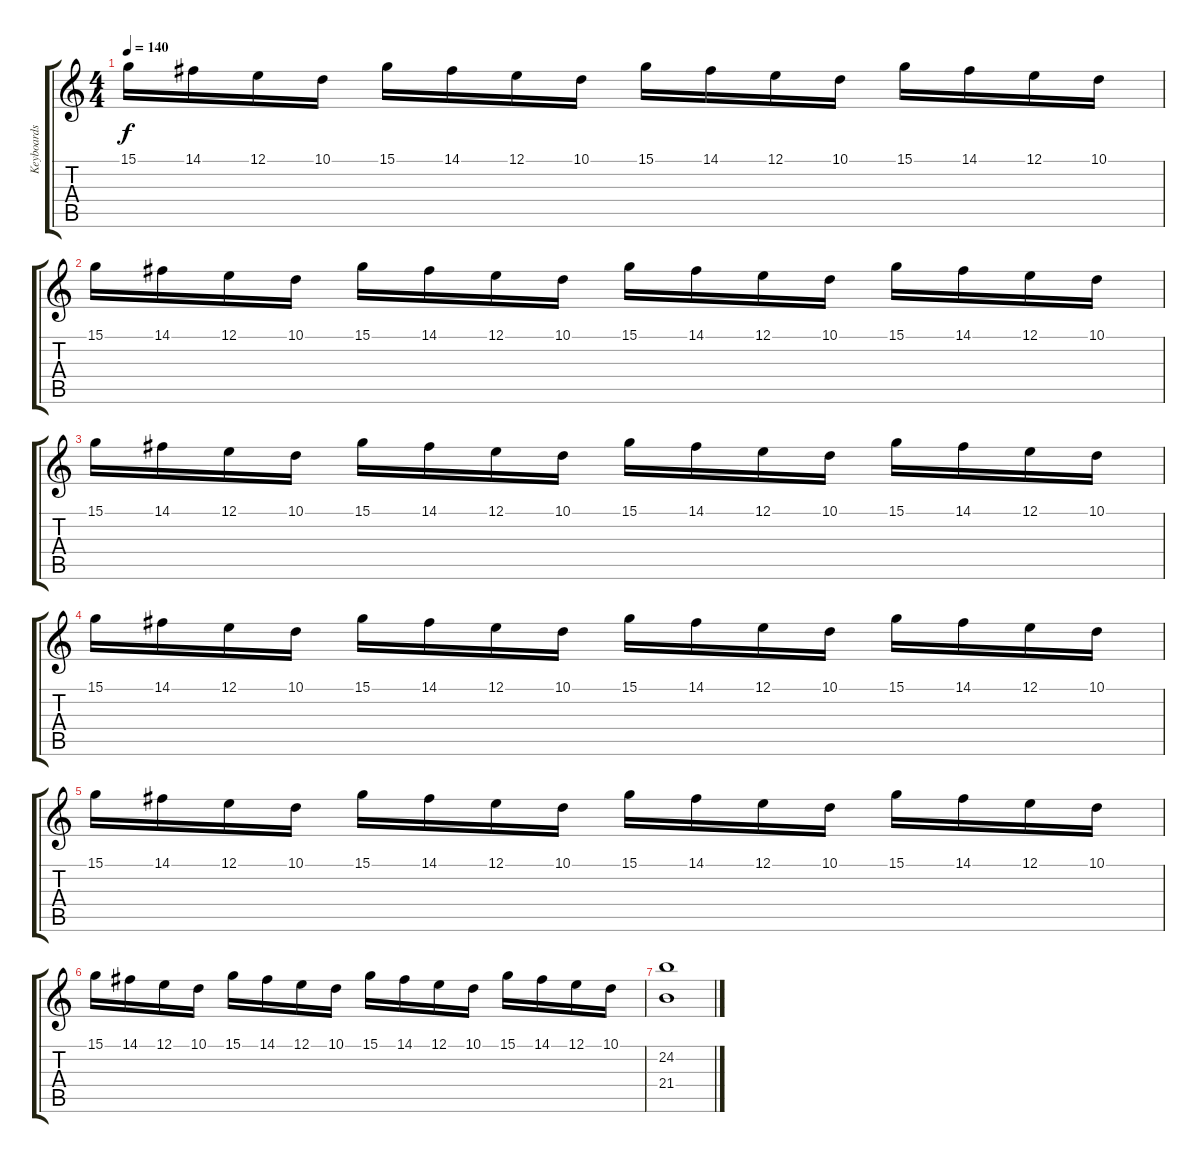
\track ("Keyboards" "Keyboards") {instrument stringensemble1}
\staff {score tabs}
\tuning (E4 B3 G3 D3 A2 E2) {hide}
\ts (4 4)
\tempo 140
\clef g2
\ks c
15.1.16{dy f volume 6 balance 8 instrument celesta} 14.1.16 12.1.16 10.1.16 15.1.16 14.1.16 12.1.16 10.1.16 15.1.16 14.1.16 12.1.16 10.1.16 15.1.16 14.1.16 12.1.16 10.1.16 |
15.1.16{balance 8} 14.1.16 12.1.16 10.1.16 15.1.16 14.1.16 12.1.16 10.1.16 15.1.16 14.1.16 12.1.16 10.1.16 15.1.16 14.1.16 12.1.16 10.1.16 |
15.1.16{balance 8} 14.1.16 12.1.16 10.1.16 15.1.16 14.1.16 12.1.16 10.1.16 15.1.16 14.1.16 12.1.16 10.1.16 15.1.16 14.1.16 12.1.16 10.1.16 |
15.1.16{balance 8} 14.1.16 12.1.16 10.1.16 15.1.16 14.1.16 12.1.16 10.1.16 15.1.16 14.1.16 12.1.16 10.1.16 15.1.16 14.1.16 12.1.16 10.1.16 |
15.1.16{balance 8} 14.1.16 12.1.16 10.1.16 15.1.16 14.1.16 12.1.16 10.1.16 15.1.16 14.1.16 12.1.16 10.1.16 15.1.16 14.1.16 12.1.16 10.1.16 |
15.1.16{balance 8} 14.1.16 12.1.16 10.1.16 15.1.16 14.1.16 12.1.16 10.1.16 15.1.16 14.1.16 12.1.16 10.1.16 15.1.16 14.1.16 12.1.16 10.1.16 |
(24.2 21.4).1{volume 9 instrument stringensemble1}
